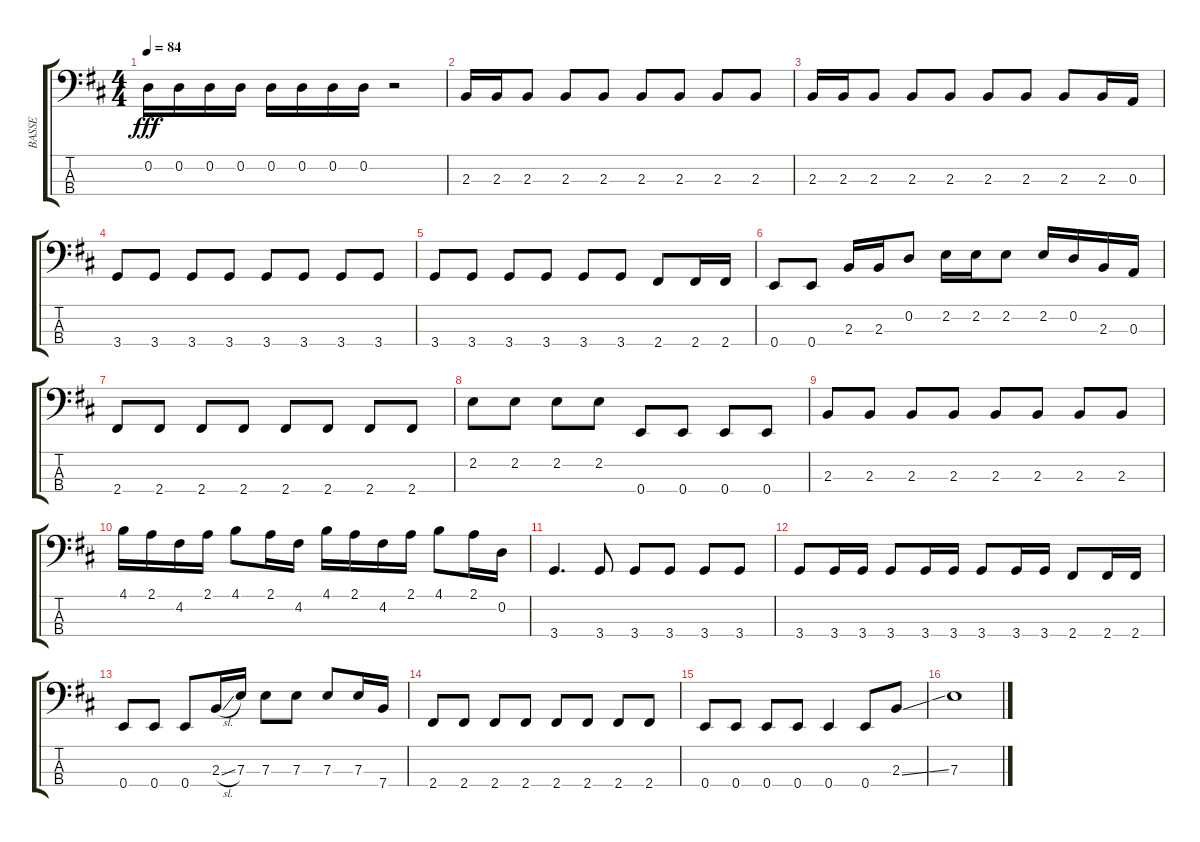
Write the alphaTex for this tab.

\track ("BASSE" "BASSE") {instrument fretlessbass}
\staff {score tabs}
\tuning (G2 D2 A1 E1) {hide}
\ts (4 4)
\tempo 84
\clef f4
\ks d
0.2.16{dy fff} 0.2.16 0.2.16 0.2.16 0.2.16 0.2.16 0.2.16 0.2.16 r.2 |
2.3.16 2.3.16 2.3.8 2.3.8 2.3.8 2.3.8 2.3.8 2.3.8 2.3.8 |
2.3.16 2.3.16 2.3.8 2.3.8 2.3.8 2.3.8 2.3.8 2.3.8 2.3.16 0.3.16 |
3.4.8 3.4.8 3.4.8 3.4.8 3.4.8 3.4.8 3.4.8 3.4.8 |
3.4.8 3.4.8 3.4.8 3.4.8 3.4.8 3.4.8 2.4.8 2.4.16 2.4.16 |
0.4.8 0.4.8 2.3.16 2.3.16 0.2.8 2.2.16 2.2.16 2.2.8 2.2.16 0.2.16 2.3.16 0.3.16 |
2.4.8 2.4.8 2.4.8 2.4.8 2.4.8 2.4.8 2.4.8 2.4.8 |
2.2.8 2.2.8 2.2.8 2.2.8 0.4.8 0.4.8 0.4.8 0.4.8 |
2.3.8 2.3.8 2.3.8 2.3.8 2.3.8 2.3.8 2.3.8 2.3.8 |
4.1.16 2.1.16 4.2.16 2.1.16 4.1.8 2.1.16 4.2.16 4.1.16 2.1.16 4.2.16 2.1.16 4.1.8 2.1.16 0.2.16 |
3.4.4{d} 3.4.8 3.4.8 3.4.8 3.4.8 3.4.8 |
3.4.8 3.4.16 3.4.16 3.4.8 3.4.16 3.4.16 3.4.8 3.4.16 3.4.16 2.4.8 2.4.16 2.4.16 |
0.4.8 0.4.8 0.4.8 2.3{sl}.16 7.3.16 7.3.8 7.3.8 7.3.8 7.3.16 7.4.16 |
2.4.8 2.4.8 2.4.8 2.4.8 2.4.8 2.4.8 2.4.8 2.4.8 |
0.4.8 0.4.8 0.4.8 0.4.8 0.4.4 0.4.8 2.3{ss}.8 |
7.3.1
